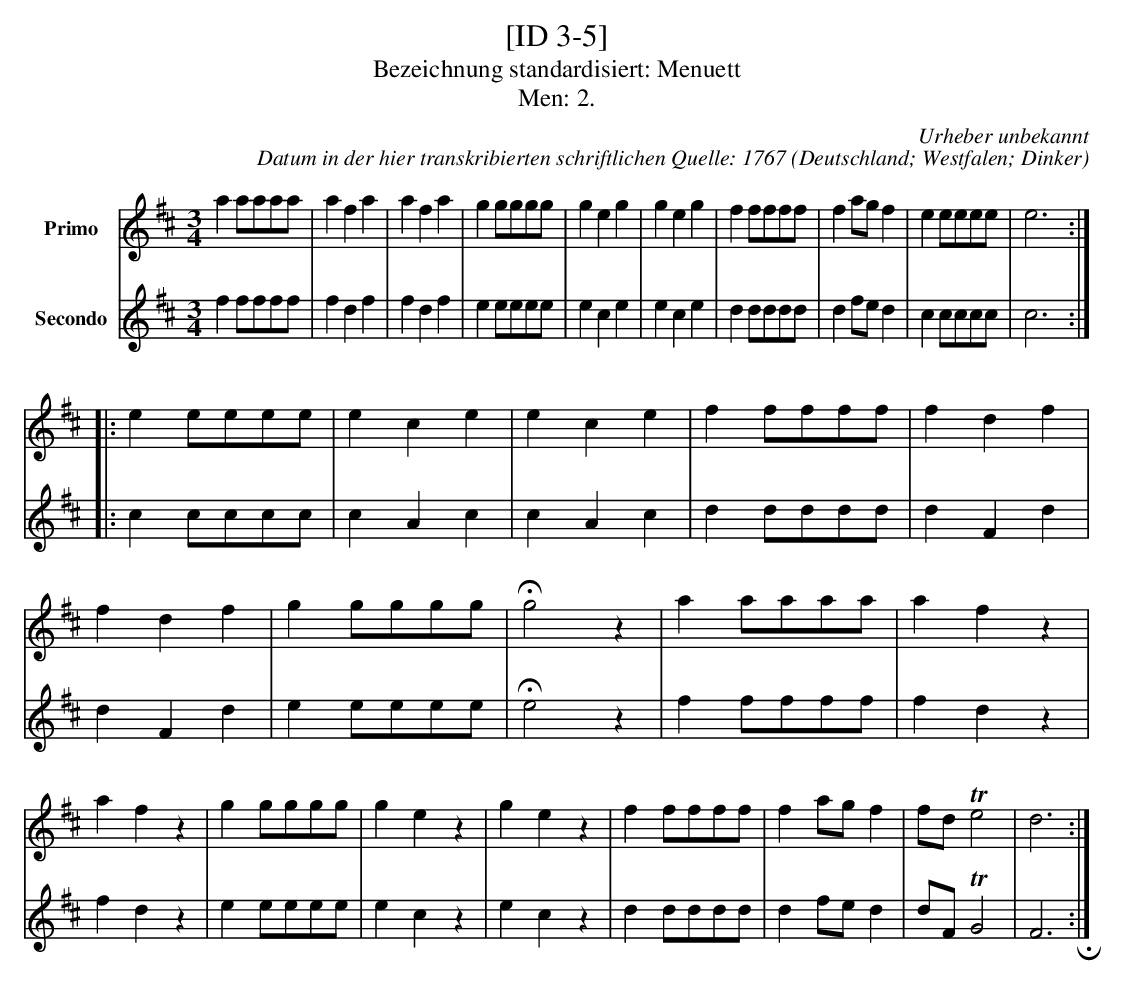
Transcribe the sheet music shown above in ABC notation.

X:1
T:[ID 3-5]
T:Bezeichnung standardisiert: Menuett
T:Men: 2.
C:Urheber unbekannt
C:Datum in der hier transkribierten schriftlichen Quelle: 1767
O:Deutschland; Westfalen; Dinker
L:1/8
M:3/4
K:D
V:1 name="Primo"
a2aaaa | a2f2a2 | a2f2a2 | g2gggg | g2e2g2 | g2e2g2 | f2ffff | f2agf2 | e2eeee | e6 ::
e2eeee | e2c2e2 | e2c2e2 | f2ffff | f2d2f2 | f2d2f2 | g2gggg | !fermata!g4z2 | a2aaaa | a2f2z2 | a2f2z2 | g2gggg | g2e2z2 | g2e2z2 | f2ffff | f2agf2 | fd Te4 | d6 :|
V:2 name="Secondo"
f2ffff | f2d2f2 | f2d2f2 | e2eeee | e2c2e2 | e2c2e2 | d2dddd | d2fed2 | c2cccc | c6 ::
c2cccc | c2A2c2 | c2A2c2 | d2dddd | d2F2d2 | d2F2d2 | e2eeee | !fermata!e4z2 | f2ffff | f2d2z2 | f2d2z2 | e2eeee | e2c2z2 | e2c2z2 | d2dddd | d2fed2 | dF TG4 | F6 !invertedfermata!:|
